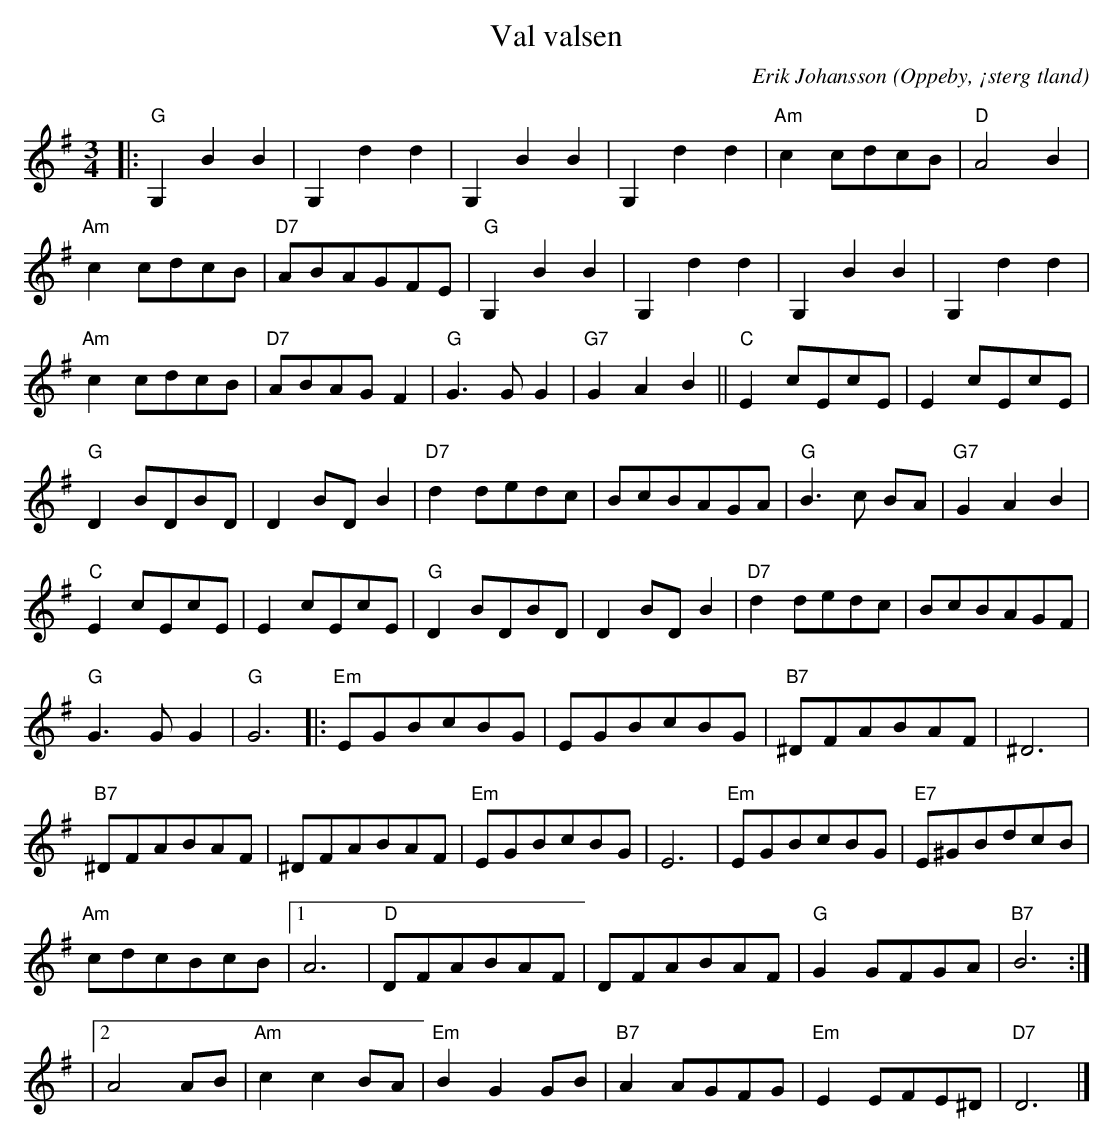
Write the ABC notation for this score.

X:1
T:Val valsen
C:Erik Johansson
O:Oppeby, ¡sterg tland
Q:140
M:3/4
L:1/8
K:G
|:"G"G,2B2B2|G,2d2d2 |G,2B2B2|G,2d2d2 |"Am" c2 cdcB| "D" A4 B2 |
 "Am" c2 cdcB |"D7" ABAGFE |"G"G,2B2B2|G,2d2d2 |G,2B2B2|G,2d2d2 |
"Am" c2 cdcB| "D7" ABAGF2 | "G" G3 G G2 |"G7" G2A2B2||"C"E2 cEcE |E2 cEcE|
"G" D2 BDBD |D2 BD B2 |"D7"d2 dedc| BcBAGA|"G"B3 c BA|"G7" G2A2B2|
"C"E2 cEcE |E2 cEcE|"G" D2 BDBD |D2 BD B2 |"D7"d2 dedc| BcBAGF|
"G" G3 G G2| "G" G6 [|:"Em" EGBcBG |EGBcBG |"B7"^DFABAF |^D6 |
"B7"^DFABAF |^DFABAF |"Em" EGBcBG |E6 |"Em" EGBcBG |"E7"E^GBdcB |
"Am"cdcBcB |1 A6 |"D" DFABAF |DFABAF | "G" G2 GFGA |"B7" B6 :|]
|2 A4 AB |"Am" c2 c2 BA |"Em" B2 G2 GB |"B7" A2 AGFG |"Em" E2 EFE^D |"D7" D6 |]
